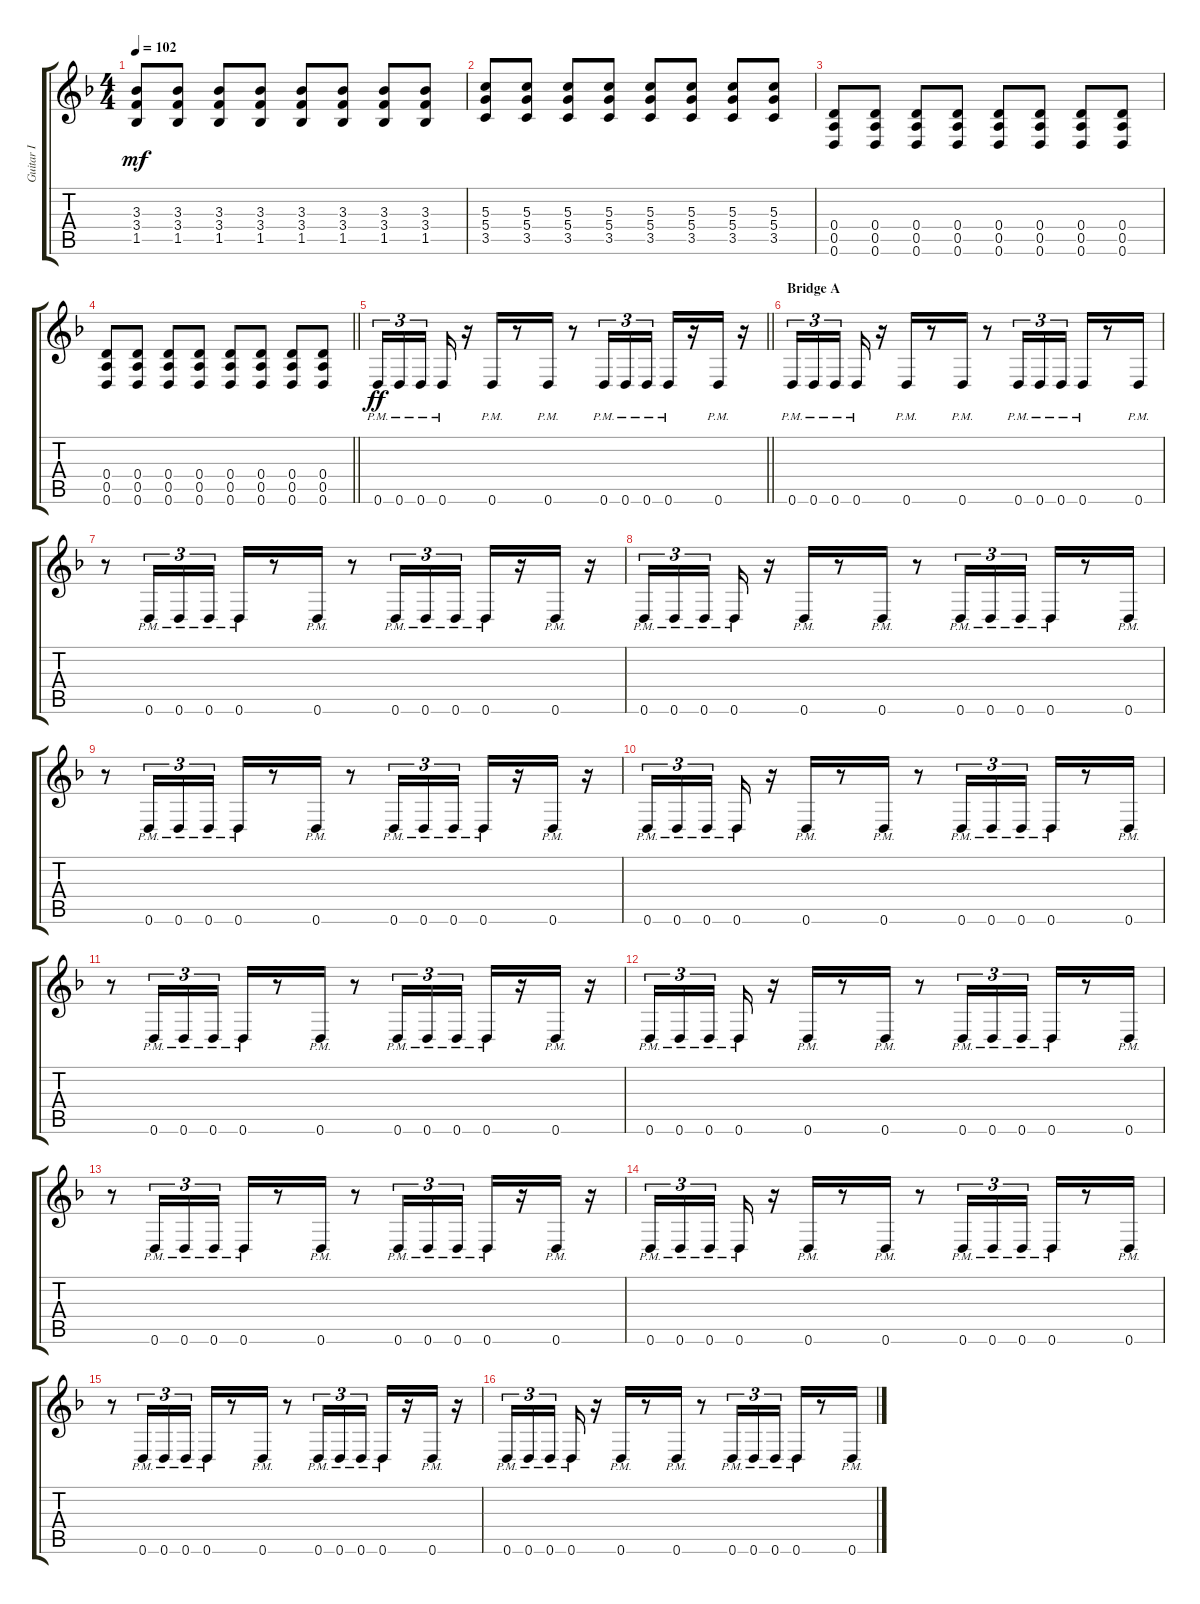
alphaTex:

\track ("Guitar I" "Guitar I") {instrument distortionguitar}
\staff {score tabs}
\tuning (E4 B3 G3 D3 A2 D2) {hide}
\ts (4 4)
\tempo 102
\clef g2
\ks dminor
(3.3 3.4 1.5).8{dy mf} (3.3 3.4 1.5).8 (3.3 3.4 1.5).8 (3.3 3.4 1.5).8 (3.3 3.4 1.5).8 (3.3 3.4 1.5).8 (3.3 3.4 1.5).8 (3.3 3.4 1.5).8 |
(5.3 5.4 3.5).8 (5.3 5.4 3.5).8 (5.3 5.4 3.5).8 (5.3 5.4 3.5).8 (5.3 5.4 3.5).8 (5.3 5.4 3.5).8 (5.3 5.4 3.5).8 (5.3 5.4 3.5).8 |
(0.4 0.5 0.6).8 (0.4 0.5 0.6).8 (0.4 0.5 0.6).8 (0.4 0.5 0.6).8 (0.4 0.5 0.6).8 (0.4 0.5 0.6).8 (0.4 0.5 0.6).8 (0.4 0.5 0.6).8 |
\barLineRight lightlight
(0.4 0.5 0.6).8 (0.4 0.5 0.6).8 (0.4 0.5 0.6).8 (0.4 0.5 0.6).8 (0.4 0.5 0.6).8 (0.4 0.5 0.6).8 (0.4 0.5 0.6).8 (0.4 0.5 0.6).8 |
\barLineRight lightlight
0.6{pm}.16{tu (3 2) dy ff volume 16} 0.6{pm}.16{tu (3 2)} 0.6{pm}.16{tu (3 2) beam splitsecondary} 0.6{pm}.16 r.16 0.6{pm}.16 r.8 0.6{pm}.16 r.8 0.6{pm}.16{tu (3 2)} 0.6{pm}.16{tu (3 2)} 0.6{pm}.16{tu (3 2)} 0.6{pm}.16 r.16 0.6{pm}.16 r.16 |
\section ("" "Bridge A")
0.6{pm}.16{tu (3 2)} 0.6{pm}.16{tu (3 2)} 0.6{pm}.16{tu (3 2) beam splitsecondary} 0.6{pm}.16 r.16 0.6{pm}.16 r.8 0.6{pm}.16 r.8 0.6{pm}.16{tu (3 2)} 0.6{pm}.16{tu (3 2)} 0.6{pm}.16{tu (3 2)} 0.6{pm}.16 r.8 0.6{pm}.16 |
r.8 0.6{pm}.16{tu (3 2)} 0.6{pm}.16{tu (3 2)} 0.6{pm}.16{tu (3 2)} 0.6{pm}.16 r.8 0.6{pm}.16 r.8 0.6{pm}.16{tu (3 2)} 0.6{pm}.16{tu (3 2)} 0.6{pm}.16{tu (3 2)} 0.6{pm}.16 r.16 0.6{pm}.16 r.16 |
0.6{pm}.16{tu (3 2)} 0.6{pm}.16{tu (3 2)} 0.6{pm}.16{tu (3 2) beam splitsecondary} 0.6{pm}.16 r.16 0.6{pm}.16 r.8 0.6{pm}.16 r.8 0.6{pm}.16{tu (3 2)} 0.6{pm}.16{tu (3 2)} 0.6{pm}.16{tu (3 2)} 0.6{pm}.16 r.8 0.6{pm}.16 |
r.8 0.6{pm}.16{tu (3 2)} 0.6{pm}.16{tu (3 2)} 0.6{pm}.16{tu (3 2)} 0.6{pm}.16 r.8 0.6{pm}.16 r.8 0.6{pm}.16{tu (3 2)} 0.6{pm}.16{tu (3 2)} 0.6{pm}.16{tu (3 2)} 0.6{pm}.16 r.16 0.6{pm}.16 r.16 |
0.6{pm}.16{tu (3 2)} 0.6{pm}.16{tu (3 2)} 0.6{pm}.16{tu (3 2) beam splitsecondary} 0.6{pm}.16 r.16 0.6{pm}.16 r.8 0.6{pm}.16 r.8 0.6{pm}.16{tu (3 2)} 0.6{pm}.16{tu (3 2)} 0.6{pm}.16{tu (3 2)} 0.6{pm}.16 r.8 0.6{pm}.16 |
r.8 0.6{pm}.16{tu (3 2)} 0.6{pm}.16{tu (3 2)} 0.6{pm}.16{tu (3 2)} 0.6{pm}.16 r.8 0.6{pm}.16 r.8 0.6{pm}.16{tu (3 2)} 0.6{pm}.16{tu (3 2)} 0.6{pm}.16{tu (3 2)} 0.6{pm}.16 r.16 0.6{pm}.16 r.16 |
0.6{pm}.16{tu (3 2)} 0.6{pm}.16{tu (3 2)} 0.6{pm}.16{tu (3 2) beam splitsecondary} 0.6{pm}.16 r.16 0.6{pm}.16 r.8 0.6{pm}.16 r.8 0.6{pm}.16{tu (3 2)} 0.6{pm}.16{tu (3 2)} 0.6{pm}.16{tu (3 2)} 0.6{pm}.16 r.8 0.6{pm}.16 |
r.8 0.6{pm}.16{tu (3 2)} 0.6{pm}.16{tu (3 2)} 0.6{pm}.16{tu (3 2)} 0.6{pm}.16 r.8 0.6{pm}.16 r.8 0.6{pm}.16{tu (3 2)} 0.6{pm}.16{tu (3 2)} 0.6{pm}.16{tu (3 2)} 0.6{pm}.16 r.16 0.6{pm}.16 r.16 |
0.6{pm}.16{tu (3 2)} 0.6{pm}.16{tu (3 2)} 0.6{pm}.16{tu (3 2) beam splitsecondary} 0.6{pm}.16 r.16 0.6{pm}.16 r.8 0.6{pm}.16 r.8 0.6{pm}.16{tu (3 2)} 0.6{pm}.16{tu (3 2)} 0.6{pm}.16{tu (3 2)} 0.6{pm}.16 r.8 0.6{pm}.16 |
r.8 0.6{pm}.16{tu (3 2)} 0.6{pm}.16{tu (3 2)} 0.6{pm}.16{tu (3 2)} 0.6{pm}.16 r.8 0.6{pm}.16 r.8 0.6{pm}.16{tu (3 2)} 0.6{pm}.16{tu (3 2)} 0.6{pm}.16{tu (3 2)} 0.6{pm}.16 r.16 0.6{pm}.16 r.16 |
0.6{pm}.16{tu (3 2)} 0.6{pm}.16{tu (3 2)} 0.6{pm}.16{tu (3 2) beam splitsecondary} 0.6{pm}.16 r.16 0.6{pm}.16 r.8 0.6{pm}.16 r.8 0.6{pm}.16{tu (3 2)} 0.6{pm}.16{tu (3 2)} 0.6{pm}.16{tu (3 2)} 0.6{pm}.16 r.8 0.6{pm}.16
